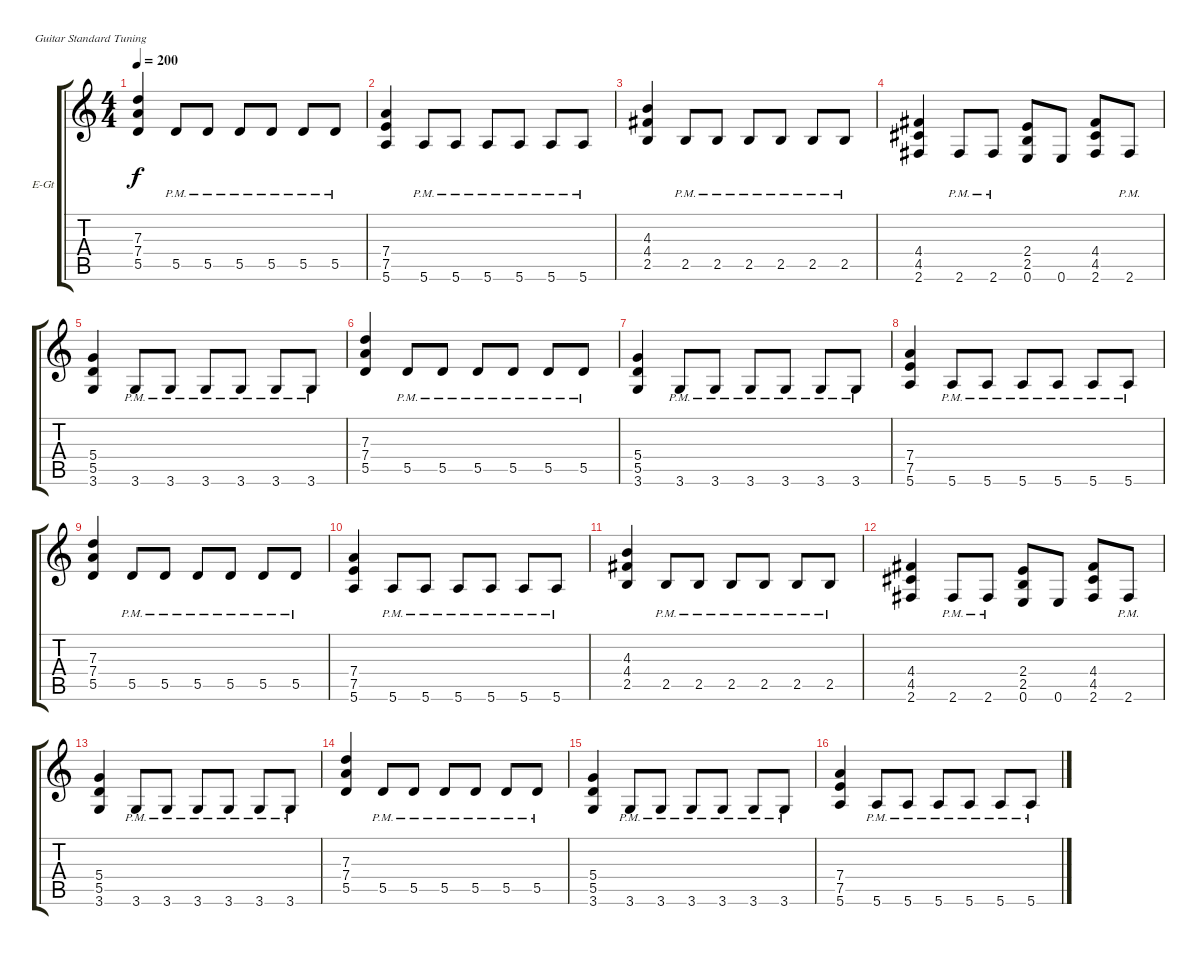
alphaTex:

\bracketExtendMode groupsimilarinstruments
\firstSystemTrackNameOrientation horizontal
\otherSystemsTrackNameOrientation horizontal
\track ("Rhythme" "E-Gt") {instrument distortionguitar}
\staff {score tabs}
\tuning (E4 B3 G3 D3 A2 E2)
\ts (4 4)
\tempo 200
\clef g2
\ks c
(7.3 7.4 5.5).4{dy f} 5.5{pm}.8 5.5{pm}.8 5.5{pm}.8 5.5{pm}.8 5.5{pm}.8 5.5{pm}.8 |
(7.4 7.5 5.6).4 5.6{pm}.8 5.6{pm}.8 5.6{pm}.8 5.6{pm}.8 5.6{pm}.8 5.6{pm}.8 |
(4.3 4.4 2.5).4 2.5{pm}.8 2.5{pm}.8 2.5{pm}.8 2.5{pm}.8 2.5{pm}.8 2.5{pm}.8 |
(4.4 4.5 2.6).4 2.6{pm}.8 2.6{pm}.8 (2.4 2.5 0.6).8 0.6.8 (4.4 4.5 2.6).8 2.6{pm}.8 |
(5.4 5.5 3.6).4 3.6{pm}.8 3.6{pm}.8 3.6{pm}.8 3.6{pm}.8 3.6{pm}.8 3.6{pm}.8 |
(7.3 7.4 5.5).4 5.5{pm}.8 5.5{pm}.8 5.5{pm}.8 5.5{pm}.8 5.5{pm}.8 5.5{pm}.8 |
(5.4 5.5 3.6).4 3.6{pm}.8 3.6{pm}.8 3.6{pm}.8 3.6{pm}.8 3.6{pm}.8 3.6{pm}.8 |
(7.4 7.5 5.6).4 5.6{pm}.8 5.6{pm}.8 5.6{pm}.8 5.6{pm}.8 5.6{pm}.8 5.6{pm}.8 |
(7.3 7.4 5.5).4 5.5{pm}.8 5.5{pm}.8 5.5{pm}.8 5.5{pm}.8 5.5{pm}.8 5.5{pm}.8 |
(7.4 7.5 5.6).4 5.6{pm}.8 5.6{pm}.8 5.6{pm}.8 5.6{pm}.8 5.6{pm}.8 5.6{pm}.8 |
(4.3 4.4 2.5).4 2.5{pm}.8 2.5{pm}.8 2.5{pm}.8 2.5{pm}.8 2.5{pm}.8 2.5{pm}.8 |
(4.4 4.5 2.6).4 2.6{pm}.8 2.6{pm}.8 (2.4 2.5 0.6).8 0.6.8 (4.4 4.5 2.6).8 2.6{pm}.8 |
(5.4 5.5 3.6).4 3.6{pm}.8 3.6{pm}.8 3.6{pm}.8 3.6{pm}.8 3.6{pm}.8 3.6{pm}.8 |
(7.3 7.4 5.5).4 5.5{pm}.8 5.5{pm}.8 5.5{pm}.8 5.5{pm}.8 5.5{pm}.8 5.5{pm}.8 |
(5.4 5.5 3.6).4 3.6{pm}.8 3.6{pm}.8 3.6{pm}.8 3.6{pm}.8 3.6{pm}.8 3.6{pm}.8 |
(7.4 7.5 5.6).4 5.6{pm}.8 5.6{pm}.8 5.6{pm}.8 5.6{pm}.8 5.6{pm}.8 5.6{pm}.8
